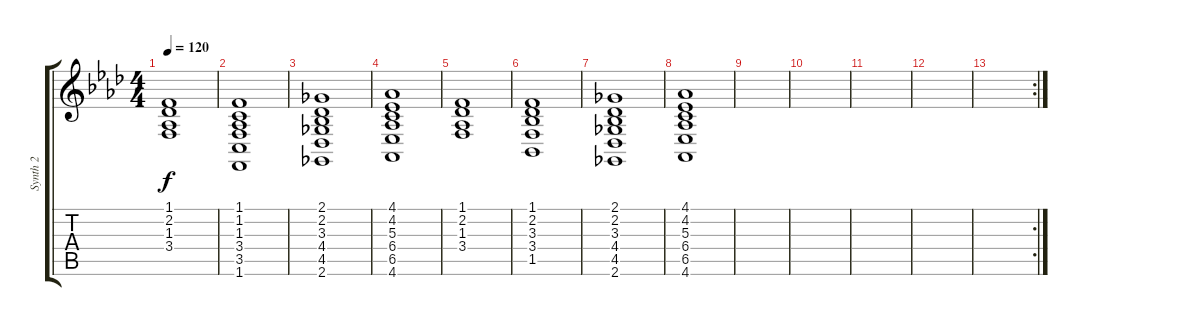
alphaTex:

\track ("Synth 2" "Synth 2") {instrument stringensemble1}
\staff {score tabs}
\tuning (E4 B3 G3 D3 A2 E2) {hide}
\ts (4 4)
\tempo 120
\clef g2
\ks ab
(1.1 2.2 1.3 3.4).1{dy f} |
(1.1 1.2 1.3 3.4 3.5 1.6).1 |
(2.1 2.2 3.3 4.4 4.5 2.6).1 |
(4.1 4.2 5.3 6.4 6.5 4.6).1 |
(1.1 2.2 1.3 3.4).1 |
(1.1 2.2 3.3 3.4 1.5).1 |
(2.1 2.2 3.3 4.4 4.5 2.6).1 |
(4.1 4.2 5.3 6.4 6.5 4.6).1 |
|
|
|
|
\rc 2
